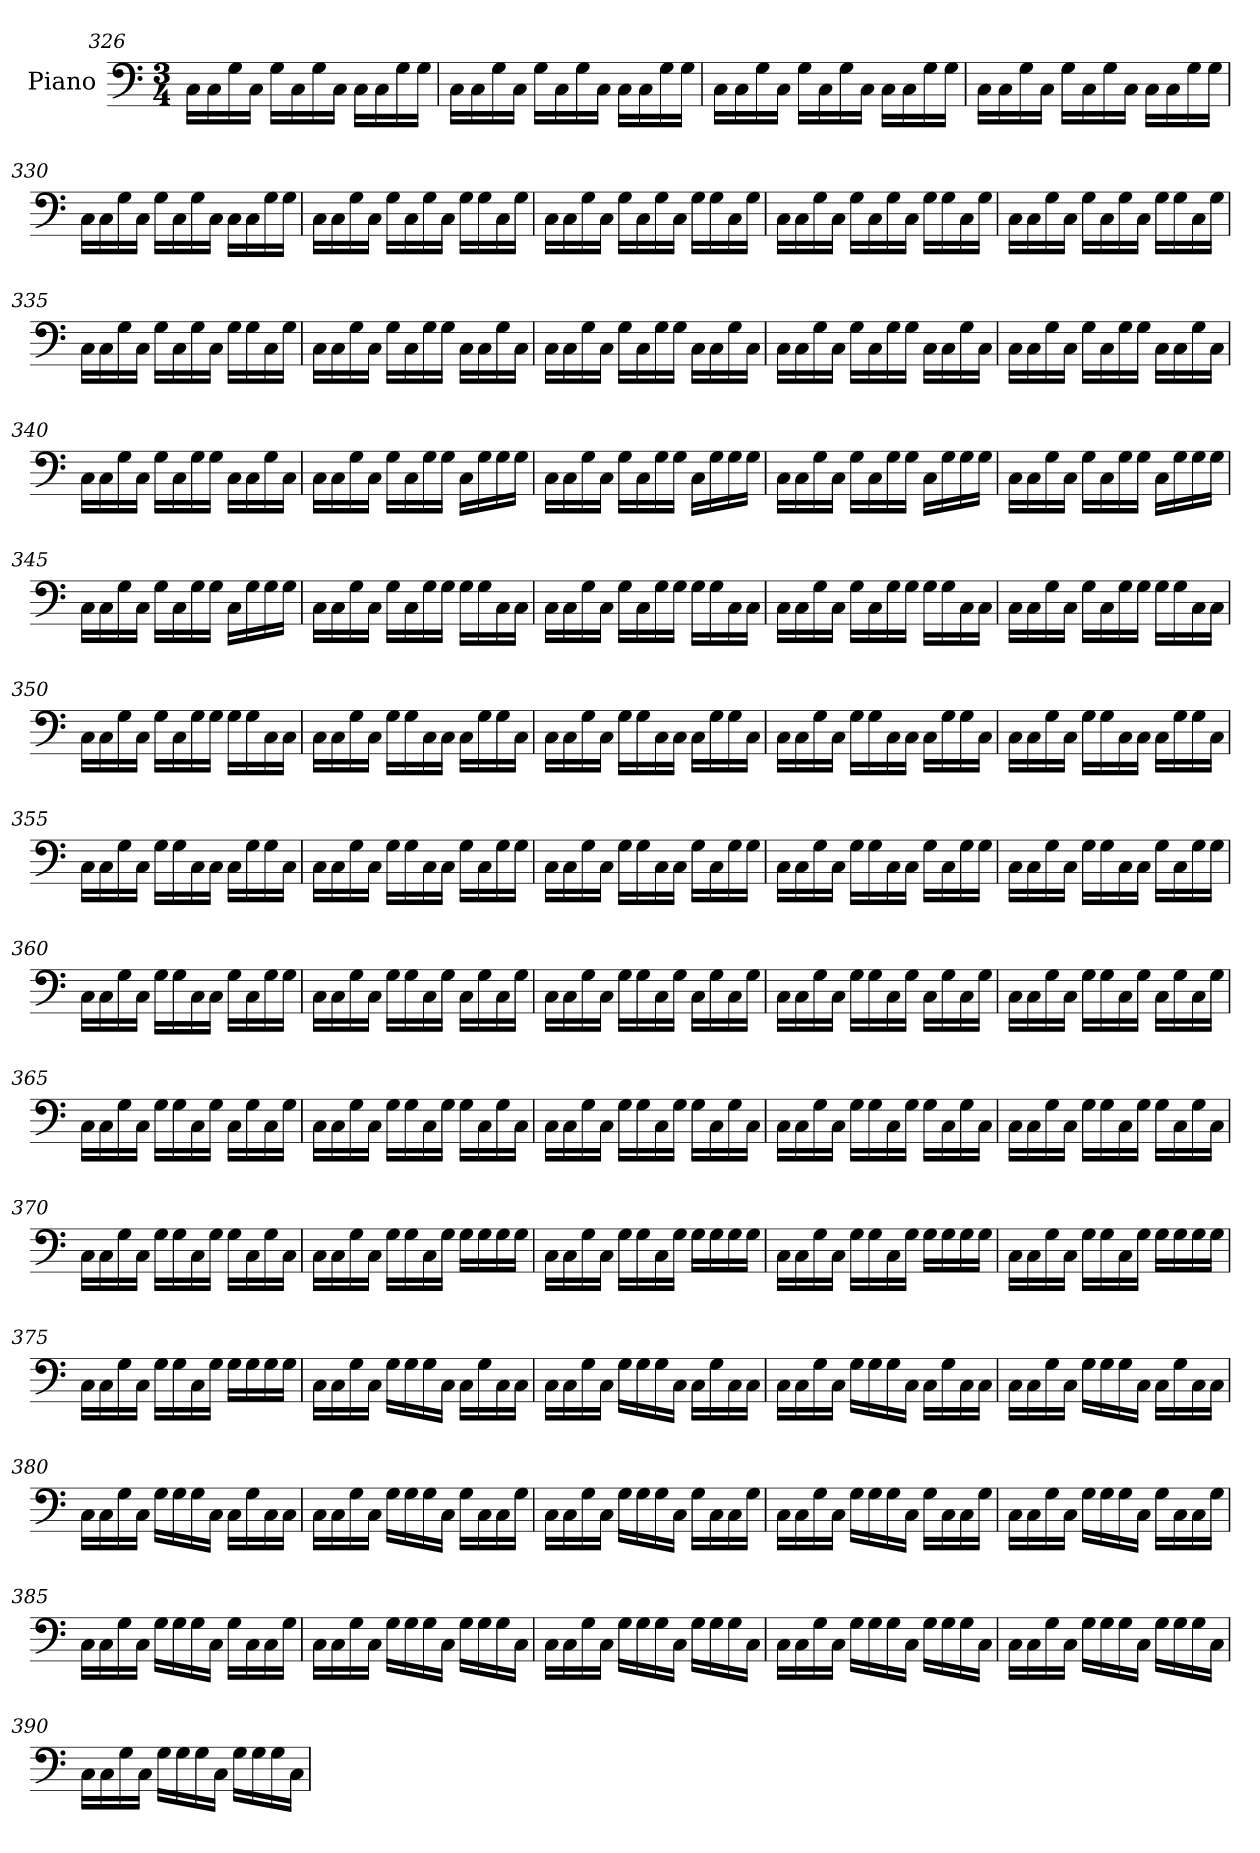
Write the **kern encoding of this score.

**kern
*part1
*staff1
*I"Piano
*I'Pno.
*clefF4
*k[]
*M3/4
=326
16C\LL
16C\
16G\
16C\JJ
16G\LL
16C\
16G\
16C\JJ
16C\LL
16C\
16G\
16G\JJ
=327
16C\LL
16C\
16G\
16C\JJ
16G\LL
16C\
16G\
16C\JJ
16C\LL
16C\
16G\
16G\JJ
!!LO:LB:g=z
=328
16C\LL
16C\
16G\
16C\JJ
16G\LL
16C\
16G\
16C\JJ
16C\LL
16C\
16G\
16G\JJ
=329
16C\LL
16C\
16G\
16C\JJ
16G\LL
16C\
16G\
16C\JJ
16C\LL
16C\
16G\
16G\JJ
=330
16C\LL
16C\
16G\
16C\JJ
16G\LL
16C\
16G\
16C\JJ
16C\LL
16C\
16G\
16G\JJ
!!LO:LB:g=z
=331
16C\LL
16C\
16G\
16C\JJ
16G\LL
16C\
16G\
16C\JJ
16G\LL
16G\
16C\
16G\JJ
=332
16C\LL
16C\
16G\
16C\JJ
16G\LL
16C\
16G\
16C\JJ
16G\LL
16G\
16C\
16G\JJ
=333
16C\LL
16C\
16G\
16C\JJ
16G\LL
16C\
16G\
16C\JJ
16G\LL
16G\
16C\
16G\JJ
!!LO:LB:g=z
=334
16C\LL
16C\
16G\
16C\JJ
16G\LL
16C\
16G\
16C\JJ
16G\LL
16G\
16C\
16G\JJ
=335
16C\LL
16C\
16G\
16C\JJ
16G\LL
16C\
16G\
16C\JJ
16G\LL
16G\
16C\
16G\JJ
=336
16C\LL
16C\
16G\
16C\JJ
16G\LL
16C\
16G\
16G\JJ
16C\LL
16C\
16G\
16C\JJ
!!LO:PB:g=z
=337
16C\LL
16C\
16G\
16C\JJ
16G\LL
16C\
16G\
16G\JJ
16C\LL
16C\
16G\
16C\JJ
=338
16C\LL
16C\
16G\
16C\JJ
16G\LL
16C\
16G\
16G\JJ
16C\LL
16C\
16G\
16C\JJ
=339
16C\LL
16C\
16G\
16C\JJ
16G\LL
16C\
16G\
16G\JJ
16C\LL
16C\
16G\
16C\JJ
!!LO:LB:g=z
=340
16C\LL
16C\
16G\
16C\JJ
16G\LL
16C\
16G\
16G\JJ
16C\LL
16C\
16G\
16C\JJ
=341
16C\LL
16C\
16G\
16C\JJ
16G\LL
16C\
16G\
16G\JJ
16C\LL
16G\
16G\
16G\JJ
=342
16C\LL
16C\
16G\
16C\JJ
16G\LL
16C\
16G\
16G\JJ
16C\LL
16G\
16G\
16G\JJ
!!LO:LB:g=z
=343
16C\LL
16C\
16G\
16C\JJ
16G\LL
16C\
16G\
16G\JJ
16C\LL
16G\
16G\
16G\JJ
=344
16C\LL
16C\
16G\
16C\JJ
16G\LL
16C\
16G\
16G\JJ
16C\LL
16G\
16G\
16G\JJ
=345
16C\LL
16C\
16G\
16C\JJ
16G\LL
16C\
16G\
16G\JJ
16C\LL
16G\
16G\
16G\JJ
!!LO:LB:g=z
=346
16C\LL
16C\
16G\
16C\JJ
16G\LL
16C\
16G\
16G\JJ
16G\LL
16G\
16C\
16C\JJ
=347
16C\LL
16C\
16G\
16C\JJ
16G\LL
16C\
16G\
16G\JJ
16G\LL
16G\
16C\
16C\JJ
=348
16C\LL
16C\
16G\
16C\JJ
16G\LL
16C\
16G\
16G\JJ
16G\LL
16G\
16C\
16C\JJ
!!LO:LB:g=z
=349
16C\LL
16C\
16G\
16C\JJ
16G\LL
16C\
16G\
16G\JJ
16G\LL
16G\
16C\
16C\JJ
=350
16C\LL
16C\
16G\
16C\JJ
16G\LL
16C\
16G\
16G\JJ
16G\LL
16G\
16C\
16C\JJ
=351
16C\LL
16C\
16G\
16C\JJ
16G\LL
16G\
16C\
16C\JJ
16C\LL
16G\
16G\
16C\JJ
!!LO:LB:g=z
=352
16C\LL
16C\
16G\
16C\JJ
16G\LL
16G\
16C\
16C\JJ
16C\LL
16G\
16G\
16C\JJ
=353
16C\LL
16C\
16G\
16C\JJ
16G\LL
16G\
16C\
16C\JJ
16C\LL
16G\
16G\
16C\JJ
=354
16C\LL
16C\
16G\
16C\JJ
16G\LL
16G\
16C\
16C\JJ
16C\LL
16G\
16G\
16C\JJ
!!LO:LB:g=z
=355
16C\LL
16C\
16G\
16C\JJ
16G\LL
16G\
16C\
16C\JJ
16C\LL
16G\
16G\
16C\JJ
=356
16C\LL
16C\
16G\
16C\JJ
16G\LL
16G\
16C\
16C\JJ
16G\LL
16C\
16G\
16G\JJ
=357
16C\LL
16C\
16G\
16C\JJ
16G\LL
16G\
16C\
16C\JJ
16G\LL
16C\
16G\
16G\JJ
!!LO:LB:g=z
=358
16C\LL
16C\
16G\
16C\JJ
16G\LL
16G\
16C\
16C\JJ
16G\LL
16C\
16G\
16G\JJ
=359
16C\LL
16C\
16G\
16C\JJ
16G\LL
16G\
16C\
16C\JJ
16G\LL
16C\
16G\
16G\JJ
=360
16C\LL
16C\
16G\
16C\JJ
16G\LL
16G\
16C\
16C\JJ
16G\LL
16C\
16G\
16G\JJ
!!LO:LB:g=z
=361
16C\LL
16C\
16G\
16C\JJ
16G\LL
16G\
16C\
16G\JJ
16C\LL
16G\
16C\
16G\JJ
=362
16C\LL
16C\
16G\
16C\JJ
16G\LL
16G\
16C\
16G\JJ
16C\LL
16G\
16C\
16G\JJ
=363
16C\LL
16C\
16G\
16C\JJ
16G\LL
16G\
16C\
16G\JJ
16C\LL
16G\
16C\
16G\JJ
!!LO:LB:g=z
=364
16C\LL
16C\
16G\
16C\JJ
16G\LL
16G\
16C\
16G\JJ
16C\LL
16G\
16C\
16G\JJ
=365
16C\LL
16C\
16G\
16C\JJ
16G\LL
16G\
16C\
16G\JJ
16C\LL
16G\
16C\
16G\JJ
=366
16C\LL
16C\
16G\
16C\JJ
16G\LL
16G\
16C\
16G\JJ
16G\LL
16C\
16G\
16C\JJ
!!LO:LB:g=z
=367
16C\LL
16C\
16G\
16C\JJ
16G\LL
16G\
16C\
16G\JJ
16G\LL
16C\
16G\
16C\JJ
=368
16C\LL
16C\
16G\
16C\JJ
16G\LL
16G\
16C\
16G\JJ
16G\LL
16C\
16G\
16C\JJ
=369
16C\LL
16C\
16G\
16C\JJ
16G\LL
16G\
16C\
16G\JJ
16G\LL
16C\
16G\
16C\JJ
!!LO:PB:g=z
=370
16C\LL
16C\
16G\
16C\JJ
16G\LL
16G\
16C\
16G\JJ
16G\LL
16C\
16G\
16C\JJ
=371
16C\LL
16C\
16G\
16C\JJ
16G\LL
16G\
16C\
16G\JJ
16G\LL
16G\
16G\
16G\JJ
=372
16C\LL
16C\
16G\
16C\JJ
16G\LL
16G\
16C\
16G\JJ
16G\LL
16G\
16G\
16G\JJ
!!LO:LB:g=z
=373
16C\LL
16C\
16G\
16C\JJ
16G\LL
16G\
16C\
16G\JJ
16G\LL
16G\
16G\
16G\JJ
=374
16C\LL
16C\
16G\
16C\JJ
16G\LL
16G\
16C\
16G\JJ
16G\LL
16G\
16G\
16G\JJ
=375
16C\LL
16C\
16G\
16C\JJ
16G\LL
16G\
16C\
16G\JJ
16G\LL
16G\
16G\
16G\JJ
!!LO:LB:g=z
=376
16C\LL
16C\
16G\
16C\JJ
16G\LL
16G\
16G\
16C\JJ
16C\LL
16G\
16C\
16C\JJ
=377
16C\LL
16C\
16G\
16C\JJ
16G\LL
16G\
16G\
16C\JJ
16C\LL
16G\
16C\
16C\JJ
=378
16C\LL
16C\
16G\
16C\JJ
16G\LL
16G\
16G\
16C\JJ
16C\LL
16G\
16C\
16C\JJ
!!LO:LB:g=z
=379
16C\LL
16C\
16G\
16C\JJ
16G\LL
16G\
16G\
16C\JJ
16C\LL
16G\
16C\
16C\JJ
=380
16C\LL
16C\
16G\
16C\JJ
16G\LL
16G\
16G\
16C\JJ
16C\LL
16G\
16C\
16C\JJ
=381
16C\LL
16C\
16G\
16C\JJ
16G\LL
16G\
16G\
16C\JJ
16G\LL
16C\
16C\
16G\JJ
!!LO:LB:g=z
=382
16C\LL
16C\
16G\
16C\JJ
16G\LL
16G\
16G\
16C\JJ
16G\LL
16C\
16C\
16G\JJ
=383
16C\LL
16C\
16G\
16C\JJ
16G\LL
16G\
16G\
16C\JJ
16G\LL
16C\
16C\
16G\JJ
=384
16C\LL
16C\
16G\
16C\JJ
16G\LL
16G\
16G\
16C\JJ
16G\LL
16C\
16C\
16G\JJ
!!LO:LB:g=z
=385
16C\LL
16C\
16G\
16C\JJ
16G\LL
16G\
16G\
16C\JJ
16G\LL
16C\
16C\
16G\JJ
=386
16C\LL
16C\
16G\
16C\JJ
16G\LL
16G\
16G\
16C\JJ
16G\LL
16G\
16G\
16C\JJ
=387
16C\LL
16C\
16G\
16C\JJ
16G\LL
16G\
16G\
16C\JJ
16G\LL
16G\
16G\
16C\JJ
!!LO:LB:g=z
=388
16C\LL
16C\
16G\
16C\JJ
16G\LL
16G\
16G\
16C\JJ
16G\LL
16G\
16G\
16C\JJ
=389
16C\LL
16C\
16G\
16C\JJ
16G\LL
16G\
16G\
16C\JJ
16G\LL
16G\
16G\
16C\JJ
=390
16C\LL
16C\
16G\
16C\JJ
16G\LL
16G\
16G\
16C\JJ
16G\LL
16G\
16G\
16C\JJ
=
*-
